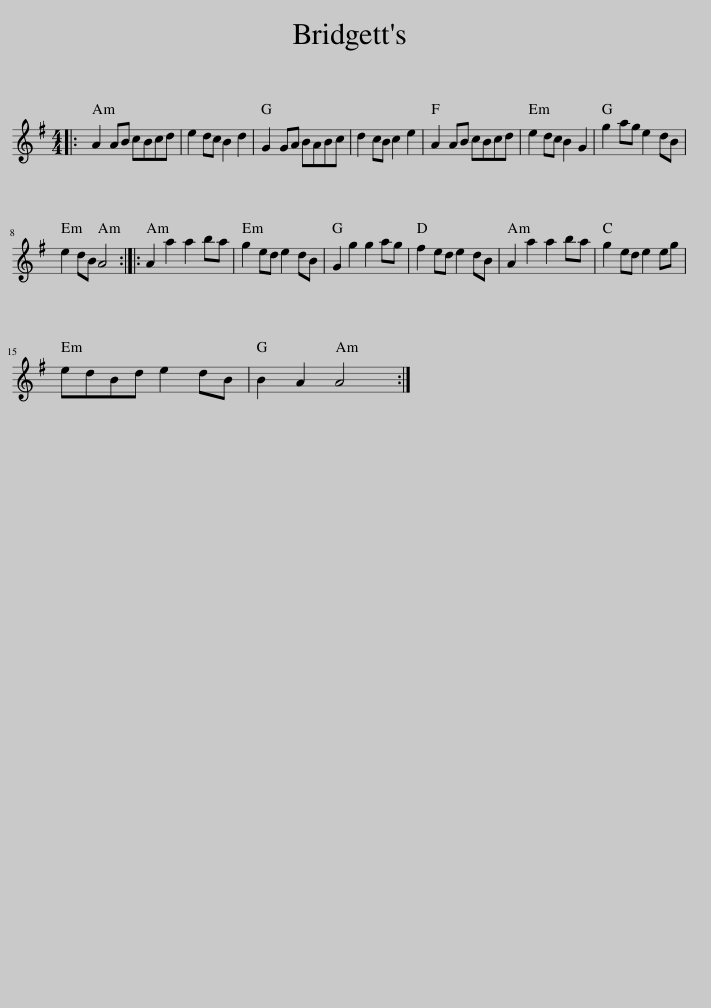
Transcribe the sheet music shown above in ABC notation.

X:1
L:1/8
M:4/4
I:linebreak $
K:G
V:1 treble
V:1
|: A2 AB cBcd | e2 dc B2 d2 | G2 GA BABc | d2 cB c2 e2 | A2 AB cBcd | %5
 e2 dc B2 G2 | g2 ag e2 dB |$ e2 dB A4 :: A2 a2 a2 ba | g2 ed e2 dB | %10
 G2 g2 g2 ag | f2 ed e2 dB | A2 a2 a2 ba | g2 ed e2 eg |$ edBd e2 dB | %15
 B2 A2 A4 :| %16
